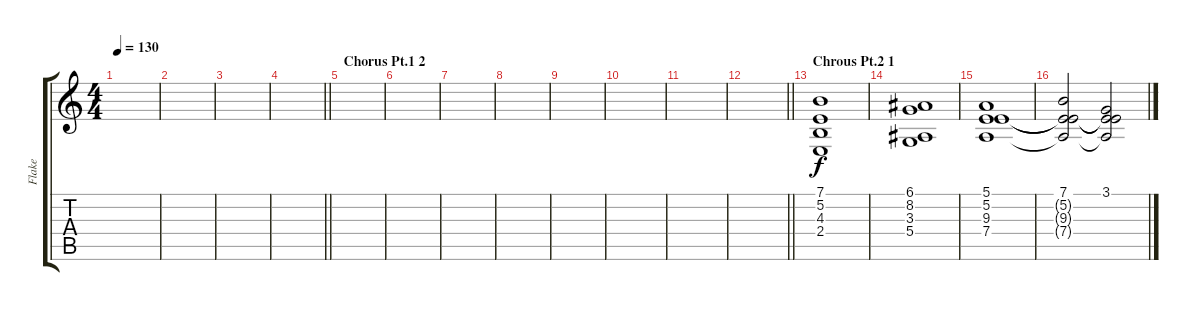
\track ("Flake" "Flake") {instrument pad4choir}
\staff {score tabs}
\tuning (E4 B3 G3 D3 A2 E2) {hide}
\ts (4 4)
\tempo 130
\clef g2
\ks c
|
|
|
\barLineRight lightlight
|
\section ("" "Chorus Pt.1 2")
|
|
|
|
|
|
|
\barLineRight lightlight
|
\section ("" "Chrous Pt.2 1")
(7.1 5.2 4.3 2.4).1 |
(6.1 8.2 3.3 5.4).1 |
(5.1 5.2 9.3 7.4).1 |
(7.1 5.2{t} 9.3{t} 7.4{t}).2 (3.1 5.2{t} 9.3{t} 7.4{t}).2
